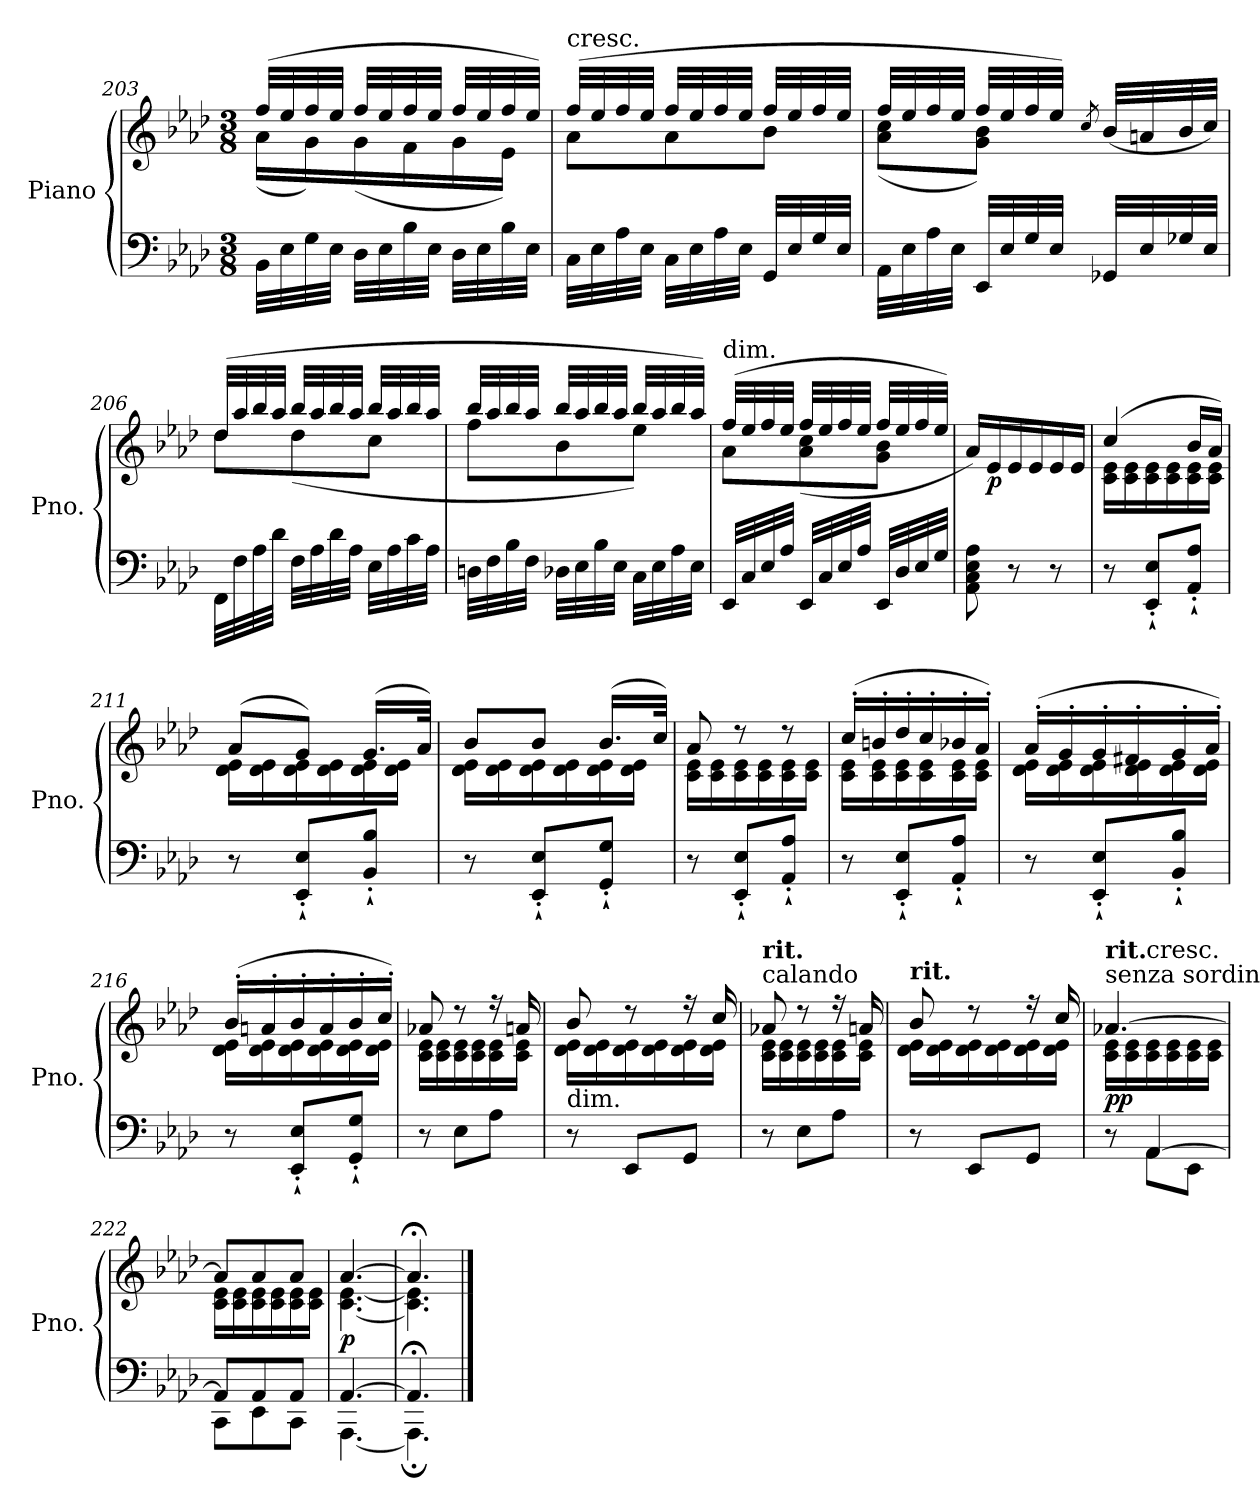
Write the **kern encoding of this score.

**kern	**kern	**dynam
*part1	*part1	*part1
*staff2	*staff1	*staff1/2
*I"Piano	*	*
*I'Pno.	*	*
!!LO:PB:g=z
*clefF4	*clefG2	*
*k[b-e-a-d-]	*k[b-e-a-d-]	*
*A-:	*A-:	*
*M3/8	*M3/8	*
=203	=203	=203
*	*^	*
32BB-\LLL	(>32ff/LLL	(<16a-\LL	.
32E-\	32ee-/	.	.
32G\	32ff/	16g\)	.
32E-\JJJ	32ee-/JJJ	.	.
32D-\LLL	32ff/LLL	(<16g\	.
32E-\	32ee-/	.	.
32B-\	32ff/	16f\	.
32E-\JJJ	32ee-/JJJ	.	.
32D-\LLL	32ff/LLL	16g\	.
32E-\	32ee-/	.	.
32B-\	32ff/	16e-\JJ)	.
32E-\JJJ	32ee-/JJJ)	.	.
=204	=204	=204	=204
!	!LO:TX:a:t=cresc.	!	!
32C\LLL	(>32ff/LLL	8a-\L	.
32E-\	32ee-/	.	.
32A-\	32ff/	.	.
32E-\JJJ	32ee-/JJJ	.	.
32C\LLL	32ff/LLL	8a-\	.
32E-\	32ee-/	.	.
32A-\	32ff/	.	.
32E-\JJJ	32ee-/JJJ	.	.
32GG/LLL	32ff/LLL	8b-\J	.
32E-/	32ee-/	.	.
32G/	32ff/	.	.
32E-/JJJ	32ee-/JJJ	.	.
=205	=205	=205	=205
32AA-\LLL	32ff/LLL	(<8a-\ 8cc\L	.
32E-\	32ee-/	.	.
32A-\	32ff/	.	.
32E-\JJJ	32ee-/JJJ	.	.
32EE-/LLL	32ff/LLL	8g\ 8b-\J)	.
32E-/	32ee-/	.	.
32G/	32ff/	.	.
32E-/JJJ	32ee-/JJJ)	.	.
.	8qcc/	.	.
32GG-X/LLL	(>32b-/LLL	8ryy	.
32E-/	32an/	.	.
32G-X/	32b-/	.	.
32E-/JJJ	32cc/JJJ)	.	.
!!LO:LB:g=z	!!
=206	=206	=206	=206
32FF\LLL	(>32dd-/LLL	8dd-\L	.
32F\	32aa-/	.	.
32A-\	32bb-/	.	.
32d-\JJJ	32aa-/JJJ	.	.
32F\LLL	32bb-/LLL	(<8dd-\	.
32A-\	32aa-/	.	.
32d-\	32bb-/	.	.
32A-\JJJ	32aa-/JJJ	.	.
32E-\LLL	32bb-/LLL	8cc\J	.
32A-\	32aa-/	.	.
32c\	32bb-/	.	.
32A-\JJJ	32aa-/JJJ	.	.
=207	=207	=207	=207
32Dn\LLL	32bb-/LLL	8ff\L	.
32F\	32aa-/	.	.
32B-\	32bb-/	.	.
32F\JJJ	32aa-/JJJ	.	.
32D-X\LLL	32bb-/LLL	8b-\	.
32E-\	32aa-/	.	.
32B-\	32bb-/	.	.
32E-\JJJ	32aa-/JJJ	.	.
32C\LLL	32bb-/LLL	8ee-\J)	.
32E-\	32aa-/	.	.
32A-\	32bb-/	.	.
32E-\JJJ	32aa-/JJJ)	.	.
=208	=208	=208	=208
!	!LO:TX:a:t=dim.	!	!
32EE-/LLL	(>32ff/LLL	8a-\L	.
32C/	32ee-/	.	.
32E-/	32ff/	.	.
32A-/JJJ	32ee-/JJJ	.	.
32EE-/LLL	32ff/LLL	(<8a-\ 8cc\	.
32C/	32ee-/	.	.
32E-/	32ff/	.	.
32A-/JJJ	32ee-/JJJ	.	.
32EE-/LLL	32ff/LLL	8g\ 8b-\J	.
32D-/	32ee-/	.	.
32E-/	32ff/	.	.
32G/JJJ	32ee-/JJJ)	.	.
*	*v	*v	*
!!LO:LB:g=z
=209	=209	=209
8AA-\ 8C\ 8E-\ 8A-\	16a-/LL)	.
!	!	!LO:DY:b
.	16e-/	p
8r	16e-/	.
.	16e-/	.
8r	16e-/	.
.	16e-/JJ	.
=210	=210	=210
*	*^	*
8r	(>4cc/	16c\ 16e-\LL	.
.	.	16c\ 16e-\	.
8EE-/'` 8E-/'`L	.	16c\ 16e-\	.
.	.	16c\ 16e-\	.
8AA-/'` 8A-/'`J	16b-/LL	16c\ 16e-\	.
.	16a-/JJ)	16c\ 16e-\JJ	.
=211	=211	=211	=211
8r	(>8a-/L	16d-\ 16e-\LL	.
.	.	16d-\ 16e-\	.
8EE-/'` 8E-/'`L	8g/J)	16d-\ 16e-\	.
.	.	16d-\ 16e-\	.
8BB-/'` 8B-/'`J	(>16.g/LL	16d-\ 16e-\	.
.	.	16d-\ 16e-\JJ	.
.	32a-/JJk)	.	.
=212	=212	=212	=212
8r	8b-/L	16d-\ 16e-\LL	.
.	.	16d-\ 16e-\	.
8EE-/'` 8E-/'`L	8b-/J	16d-\ 16e-\	.
.	.	16d-\ 16e-\	.
8GG/'` 8G/'`J	(>16.b-/LL	16d-\ 16e-\	.
.	.	16d-\ 16e-\JJ	.
.	32cc/JJk)	.	.
=213	=213	=213	=213
8r	8a-/	16c\ 16e-\LL	.
.	.	16c\ 16e-\	.
8EE-/'` 8E-/'`L	8r	16c\ 16e-\	.
.	.	16c\ 16e-\	.
8AA-/'` 8A-/'`J	8r	16c\ 16e-\	.
.	.	16c\ 16e-\JJ	.
!!LO:LB:g=z	!!
=214	=214	=214	=214
8r	(>16cc'/LL	16c\ 16e-\LL	.
.	16bn'/	16c\ 16e-\	.
8EE-/'` 8E-/'`L	16dd-'/	16c\ 16e-\	.
.	16cc'/	16c\ 16e-\	.
8AA-/'` 8A-/'`J	16b-X'/	16c\ 16e-\	.
.	16a-'/JJ)	16c\ 16e-\JJ	.
=215	=215	=215	=215
8r	(>16a-'/LL	16d-\ 16e-\LL	.
.	16g'/	16d-\ 16e-\	.
8EE-/'` 8E-/'`L	16g'/	16d-\ 16e-\	.
.	16f#X'/	16d-\ 16e-\	.
8BB-/'` 8B-/'`J	16g'/	16d-\ 16e-\	.
.	16a-'/JJ)	16d-\ 16e-\JJ	.
=216	=216	=216	=216
8r	(>16b-'/LL	16d-\ 16e-\LL	.
.	16an'/	16d-\ 16e-\	.
8EE-/'` 8E-/'`L	16b-'/	16d-\ 16e-\	.
.	16a'/	16d-\ 16e-\	.
8GG/'` 8G/'`J	16b-'/	16d-\ 16e-\	.
.	16cc'/JJ)	16d-\ 16e-\JJ	.
=217	=217	=217	=217
8r	8a-X/	16c\ 16e-\LL	.
.	.	16c\ 16e-\	.
8E-\L	8r	16c\ 16e-\	.
.	.	16c\ 16e-\	.
8A-\J	16r	16c\ 16e-\	.
.	16an/	16c\ 16e-\JJ	.
!!LO:LB:g=z	!!
=218	=218	=218	=218
!LO:TX:a:t=dim.	!	!	!
8r	8b-/	16d-\ 16e-\LL	.
.	.	16d-\ 16e-\	.
8EE-/L	8r	16d-\ 16e-\	.
.	.	16d-\ 16e-\	.
8GG/J	16r	16d-\ 16e-\	.
.	16cc/	16d-\ 16e-\JJ	.
=219	=219	=219	=219
!	!LO:TX:a:t=calando	!	!
!	!LO:TX:a:B:t=rit.	!	!
8r	8a-X/	16c\ 16e-\LL	.
.	.	16c\ 16e-\	.
8E-\L	8r	16c\ 16e-\	.
.	.	16c\ 16e-\	.
8A-\J	16r	16c\ 16e-\	.
.	16an/	16c\ 16e-\JJ	.
=220	=220	=220	=220
!	!LO:TX:a:B:t=rit.	!	!
8r	8b-/	16d-\ 16e-\LL	.
.	.	16d-\ 16e-\	.
8EE-/L	8r	16d-\ 16e-\	.
.	.	16d-\ 16e-\	.
8GG/J	16r	16d-\ 16e-\	.
.	16cc/	16d-\ 16e-\JJ	.
=221	=221	=221	=221
*^	*	*	*
!	!	!LO:TX:a:t=senza sordini	!	!
!	!	!LO:TX:a:B:t=rit.	!	!
!	!	!	!	!LO:DY:b
8r	8ryy	[4.a-X/	16c\ 16e-\LL	pp
.	.	.	16c\ 16e-\	.
!	!	!	!LO:TX:a:t=cresc.	!
[4AA-/	8AA-\L	.	16c\ 16e-\	.
.	.	.	16c\ 16e-\	.
.	8EE-\J	.	16c\ 16e-\	.
.	.	.	16c\ 16e-\JJ	.
=222	=222	=222	=222	=222
8AA-/L]	8CC\L	8a-/L]	16c\ 16e-\LL	.
.	.	.	16c\ 16e-\	.
8AA-/	8EE-\	8a-/	16c\ 16e-\	.
.	.	.	16c\ 16e-\	.
8AA-/J	8CC\J	8a-/J	16c\ 16e-\	.
.	.	.	16c\ 16e-\JJ	.
!!LO:PB:g=z	!!
=223	=223	=223	=223	=223
!	!	!	!	!LO:DY:b
[4.AA-/	[4.AAA-\	[4.a-/	[4.c\ [4.e-\	p
=224	=224	=224	=224	=224
4.AA-;</]	4.AAA-;\]	4.a-;</]	4.c\] 4.e-\]	.
*v	*v	*	*	*
*	*v	*v	*
==	==	==
*-	*-	*-
